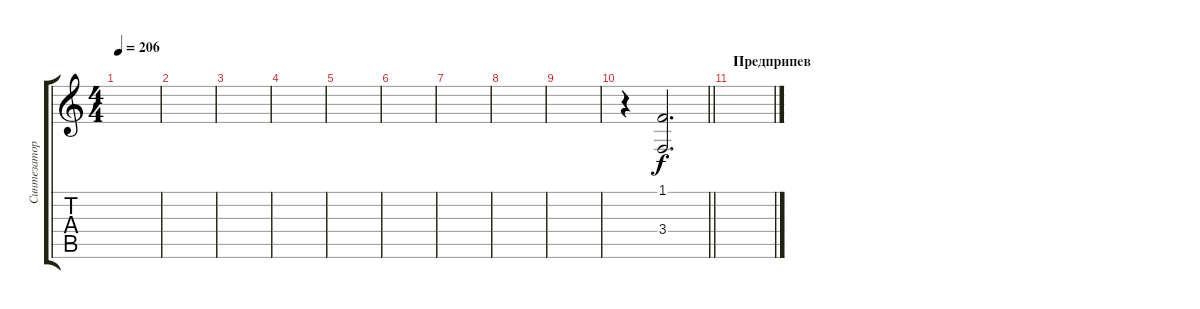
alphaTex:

\track ("Синтезатор" "Синтезатор") {instrument lead5charang}
\staff {score tabs}
\tuning (E4 B3 G3 D3 A2 E2) {hide}
\ts (4 4)
\tempo 206
\clef g2
\ks c
|
|
|
|
|
|
|
|
|
\barLineRight lightlight
r.4 (1.1 3.4).2{d volume 11 instrument reversecymbal} |
\section ("" "Предприпев")
